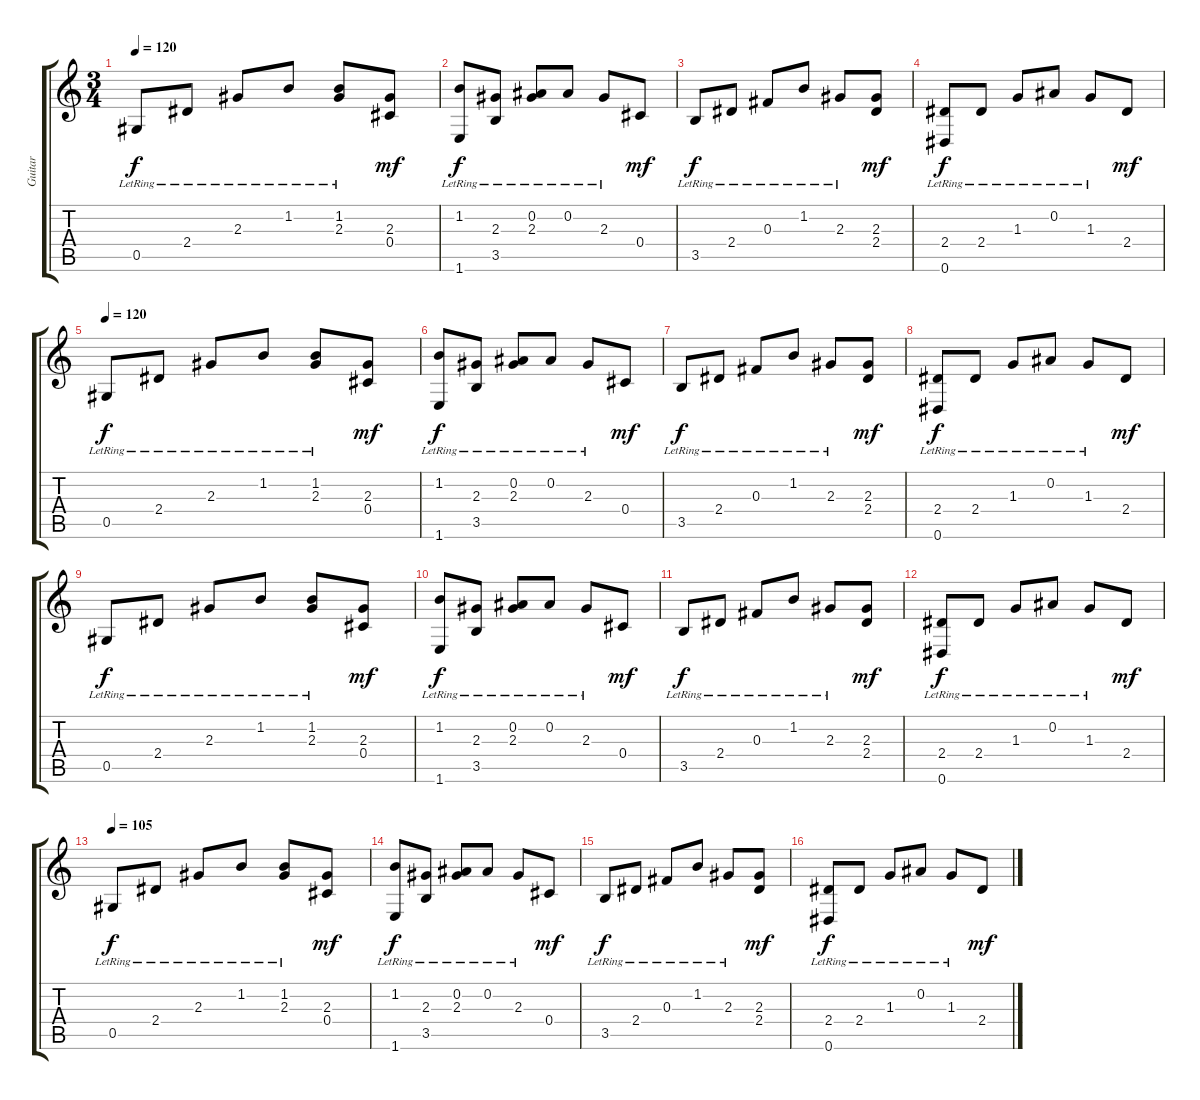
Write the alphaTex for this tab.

\track ("Guitar" "Guitar") {instrument acousticguitarsteel}
\staff {score tabs}
\tuning (Eb4 Bb3 Gb3 Db3 Ab2 Eb2) {hide}
\ts (3 4)
\tempo 120
\clef g2
\ks c
0.5{lr}.8{dy f} 2.4{lr}.8 2.3{lr}.8 1.2{lr}.8 (1.2 2.3{lr}).8 (2.3 0.4).8{dy mf} |
(1.2 1.6{lr}).8{dy f} (2.3 3.5{lr}).8 (0.2 2.3{lr}).8 0.2{lr}.8 2.3{lr}.8 0.4.8{dy mf} |
3.5{lr}.8{dy f} 2.4{lr}.8 0.3{lr}.8 1.2{lr}.8 2.3{lr}.8 (2.3 2.4).8{dy mf} |
(2.4 0.6{lr}).8{dy f} 2.4{lr}.8 1.3{lr}.8 0.2{lr}.8 1.3{lr}.8 2.4.8{dy mf} |
\tempo 120
0.5{lr}.8{dy f} 2.4{lr}.8 2.3{lr}.8 1.2{lr}.8 (1.2 2.3{lr}).8 (2.3 0.4).8{dy mf} |
(1.2 1.6{lr}).8{dy f} (2.3 3.5{lr}).8 (0.2 2.3{lr}).8 0.2{lr}.8 2.3{lr}.8 0.4.8{dy mf} |
3.5{lr}.8{dy f} 2.4{lr}.8 0.3{lr}.8 1.2{lr}.8 2.3{lr}.8 (2.3 2.4).8{dy mf} |
(2.4 0.6{lr}).8{dy f} 2.4{lr}.8 1.3{lr}.8 0.2{lr}.8 1.3{lr}.8 2.4.8{dy mf} |
0.5{lr}.8{dy f} 2.4{lr}.8 2.3{lr}.8 1.2{lr}.8 (1.2 2.3{lr}).8 (2.3 0.4).8{dy mf} |
(1.2 1.6{lr}).8{dy f} (2.3 3.5{lr}).8 (0.2 2.3{lr}).8 0.2{lr}.8 2.3{lr}.8 0.4.8{dy mf} |
3.5{lr}.8{dy f} 2.4{lr}.8 0.3{lr}.8 1.2{lr}.8 2.3{lr}.8 (2.3 2.4).8{dy mf} |
(2.4 0.6{lr}).8{dy f} 2.4{lr}.8 1.3{lr}.8 0.2{lr}.8 1.3{lr}.8 2.4.8{dy mf} |
\tempo 105
0.5{lr}.8{dy f} 2.4{lr}.8 2.3{lr}.8 1.2{lr}.8 (1.2 2.3{lr}).8 (2.3 0.4).8{dy mf} |
(1.2 1.6{lr}).8{dy f} (2.3 3.5{lr}).8 (0.2 2.3{lr}).8 0.2{lr}.8 2.3{lr}.8 0.4.8{dy mf} |
3.5{lr}.8{dy f} 2.4{lr}.8 0.3{lr}.8 1.2{lr}.8 2.3{lr}.8 (2.3 2.4).8{dy mf} |
(2.4 0.6{lr}).8{dy f} 2.4{lr}.8 1.3{lr}.8 0.2{lr}.8 1.3{lr}.8 2.4.8{dy mf}
